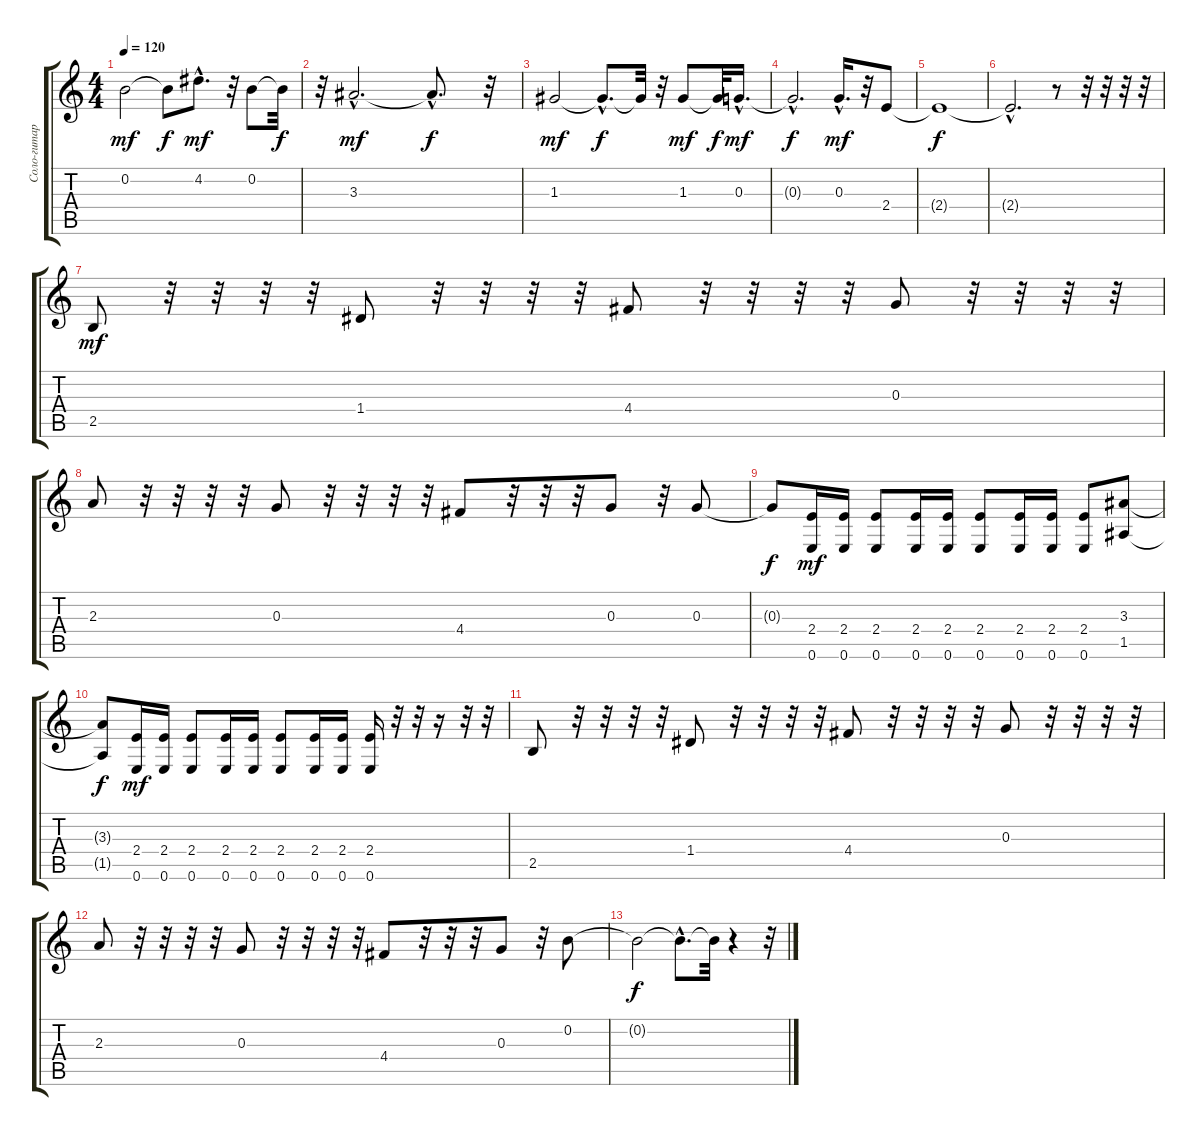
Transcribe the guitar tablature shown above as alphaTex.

\track ("Соло-гитара" "Соло-гитар") {instrument overdrivenguitar}
\staff {score tabs}
\tuning (E4 B3 G3 D3 A2 E2) {hide}
\ts (4 4)
\tempo 120
\clef g2
\ks c
0.2.2{dy mf} 0.2{t}.8{dy f} 4.2{hac}.8{d dy mf} r.32 0.2.8 0.2{t}.32{dy f} |
r.32 3.3{hac}.2{d dy mf} 3.3{hac t}.8{d dy f} r.32 |
1.3.2{dy mf} 1.3{hac t}.8{d dy f} 1.3{t}.32 r.32 1.3.8{dy mf} 1.3{t}.32{dy f} 0.3{hac}.16{d dy mf} |
0.3{hac t}.2{d dy f} 0.3{hac}.16{d dy mf} r.32 2.4.8 |
2.4{t}.1{dy f} |
2.4{hac t}.2{d} r.8 r.32 r.32 r.32 r.32 |
2.5.8{dy mf} r.32 r.32 r.32 r.32 1.4.8 r.32 r.32 r.32 r.32 4.4.8 r.32 r.32 r.32 r.32 0.3.8 r.32 r.32 r.32 r.32 |
2.3.8 r.32 r.32 r.32 r.32 0.3.8 r.32 r.32 r.32 r.32 4.4.8 r.32 r.32 r.32 0.3.8 r.32 0.3.8 |
0.3{t}.8{dy f} (2.4 0.6).16{dy mf} (2.4 0.6).16 (2.4 0.6).8 (2.4 0.6).16 (2.4 0.6).16 (2.4 0.6).8 (2.4 0.6).16 (2.4 0.6).16 (2.4 0.6).8 (3.3 1.5).8 |
(3.3{t} 1.5{t}).8{dy f} (2.4 0.6).16{dy mf} (2.4 0.6).16 (2.4 0.6).8 (2.4 0.6).16 (2.4 0.6).16 (2.4 0.6).8 (2.4 0.6).16 (2.4 0.6).16 (2.4 0.6).16 r.32 r.32 r.16 r.32 r.32 |
2.5.8 r.32 r.32 r.32 r.32 1.4.8 r.32 r.32 r.32 r.32 4.4.8 r.32 r.32 r.32 r.32 0.3.8 r.32 r.32 r.32 r.32 |
2.3.8 r.32 r.32 r.32 r.32 0.3.8 r.32 r.32 r.32 r.32 4.4.8 r.32 r.32 r.32 0.3.8 r.32 0.2.8 |
0.2{t}.2{dy f} 0.2{hac t}.8{d} 0.2{t}.32 r.4 r.32
